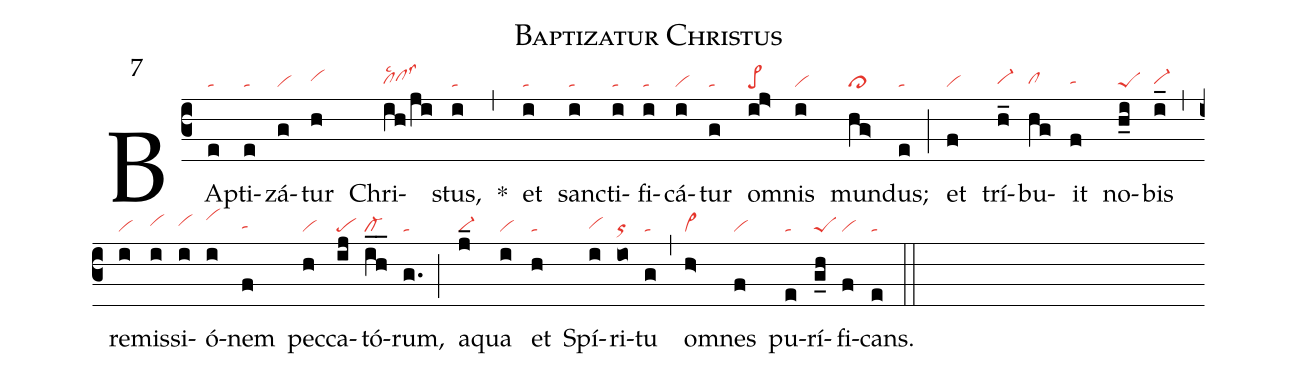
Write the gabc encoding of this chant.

name: Baptizatur Christus;
mode: 7;
nabc-lines: 1;
%%
(c3)
BA(e|ta)pti(e|ta)zá(g|vi)tur(h|vihh) Chri(ih/ji|clhglsc2clhhlss3)stus,(i|ta) *(,)
et(i|ta) sanc(i|ta)ti(i|ta)fi(i|ta)cá(i|vi)tur(g|ta) om(ij>|pe>)nis(i|vi) mun(hg>|cl>)dus;(e|ta) (;)
et(f|vi) trí(h_|vi-hg)bu(hg|clhg)it(f|tahg) no(h_i|peS)bis(i_|vi-hg) (,)
re(i|vi)mis(i|vihh)si(i|vihh)ó(i|vihj)nem(f|tahg) pec(h|vi)ca(ij|pe)tó(ih__|cl-)rum,(g.|ta) (;)
a(j_|vi-)qua(i|vi) et(h|ta) Spí(i|vihg)ri(io|or)tu(g|ta) (,)
om(h>|vi>)nes(f|vi) pu(e|ta)rí(g_h|peS)fi(f|vi)cans. (e|ta) (::)
